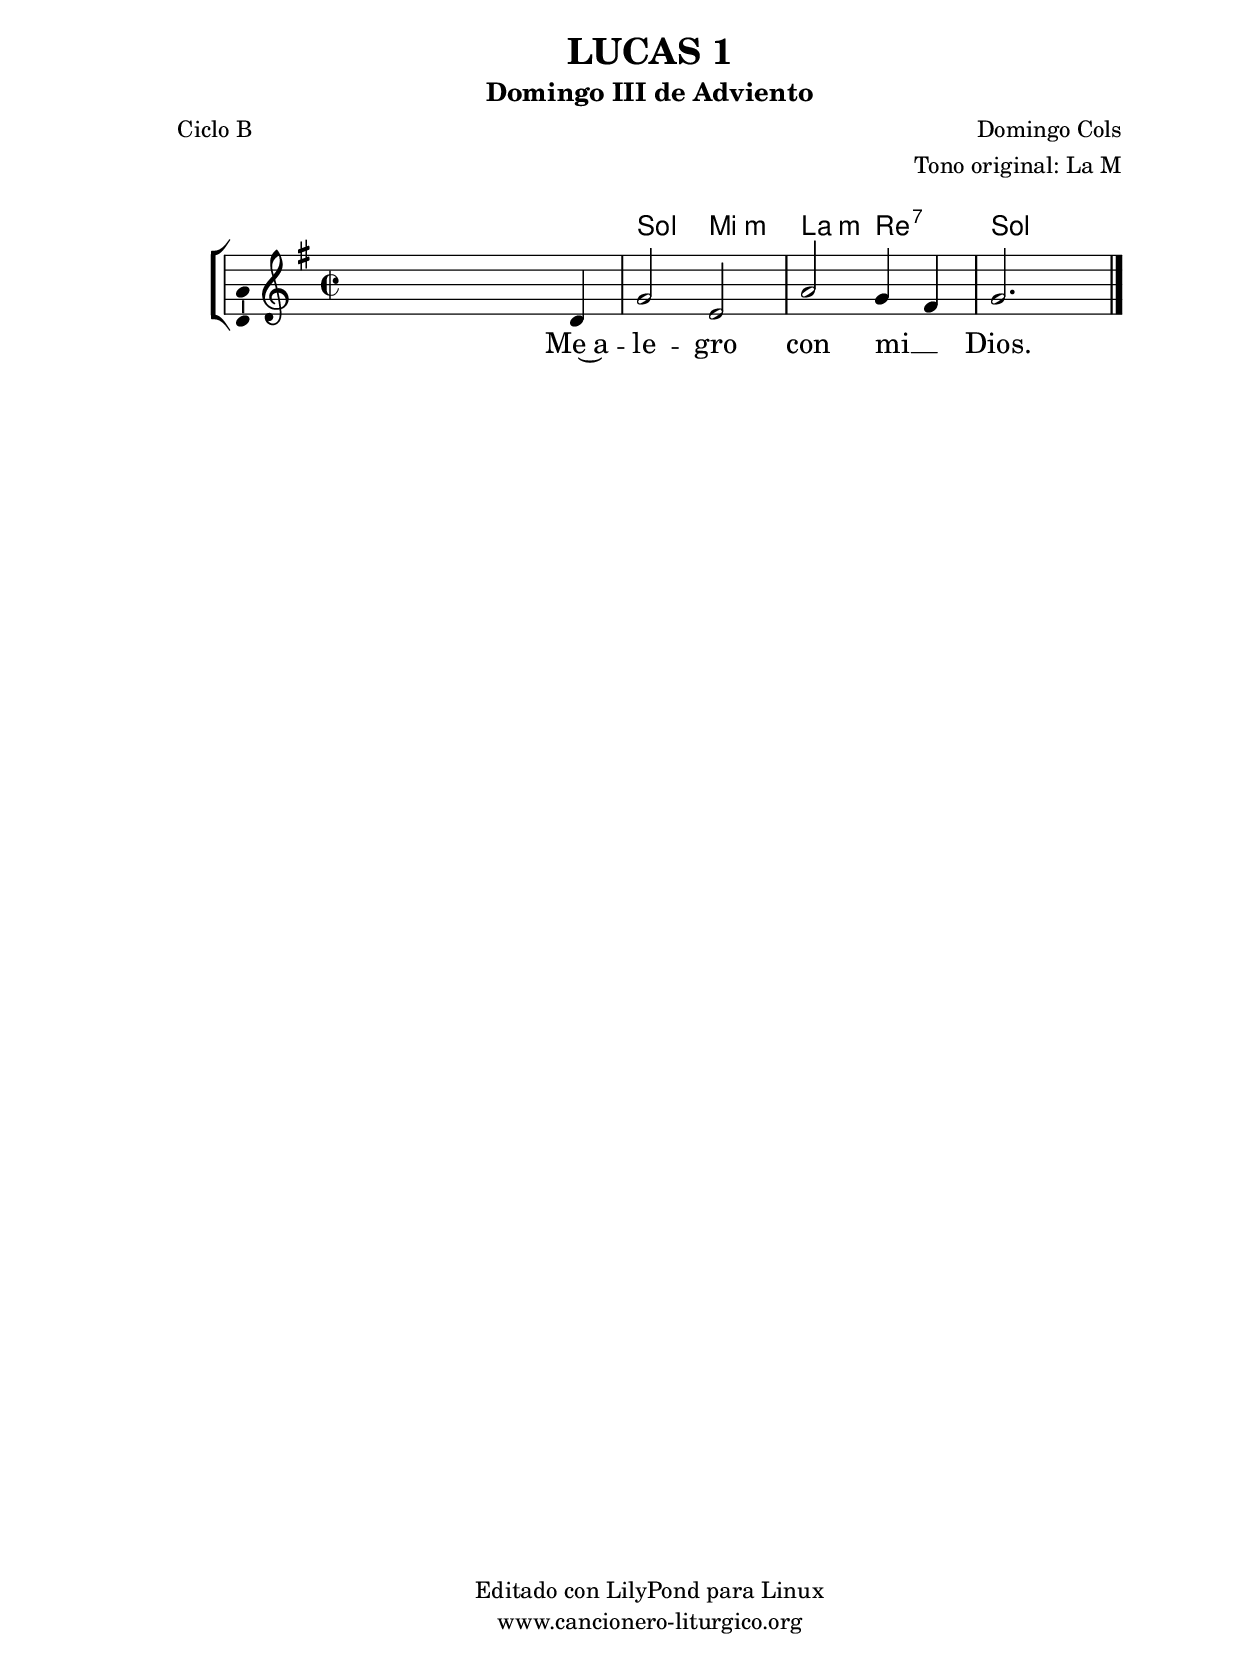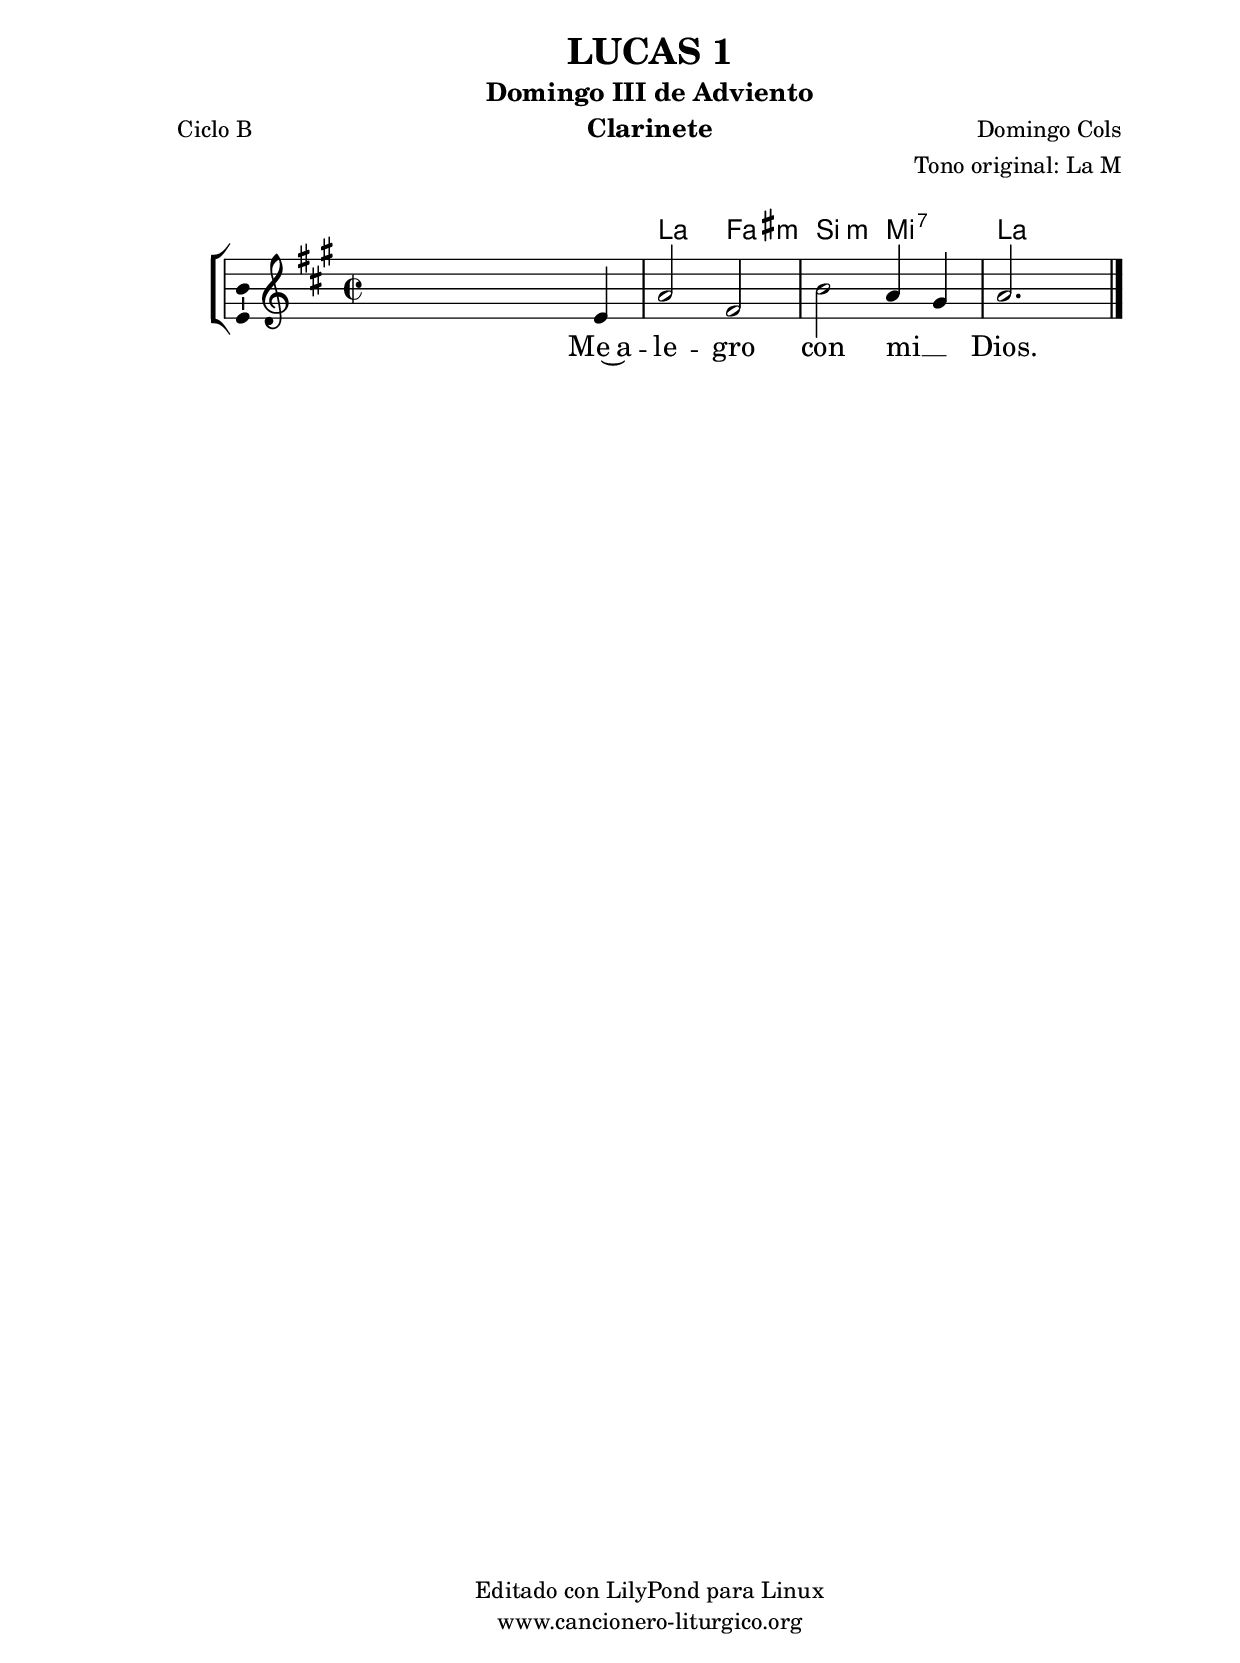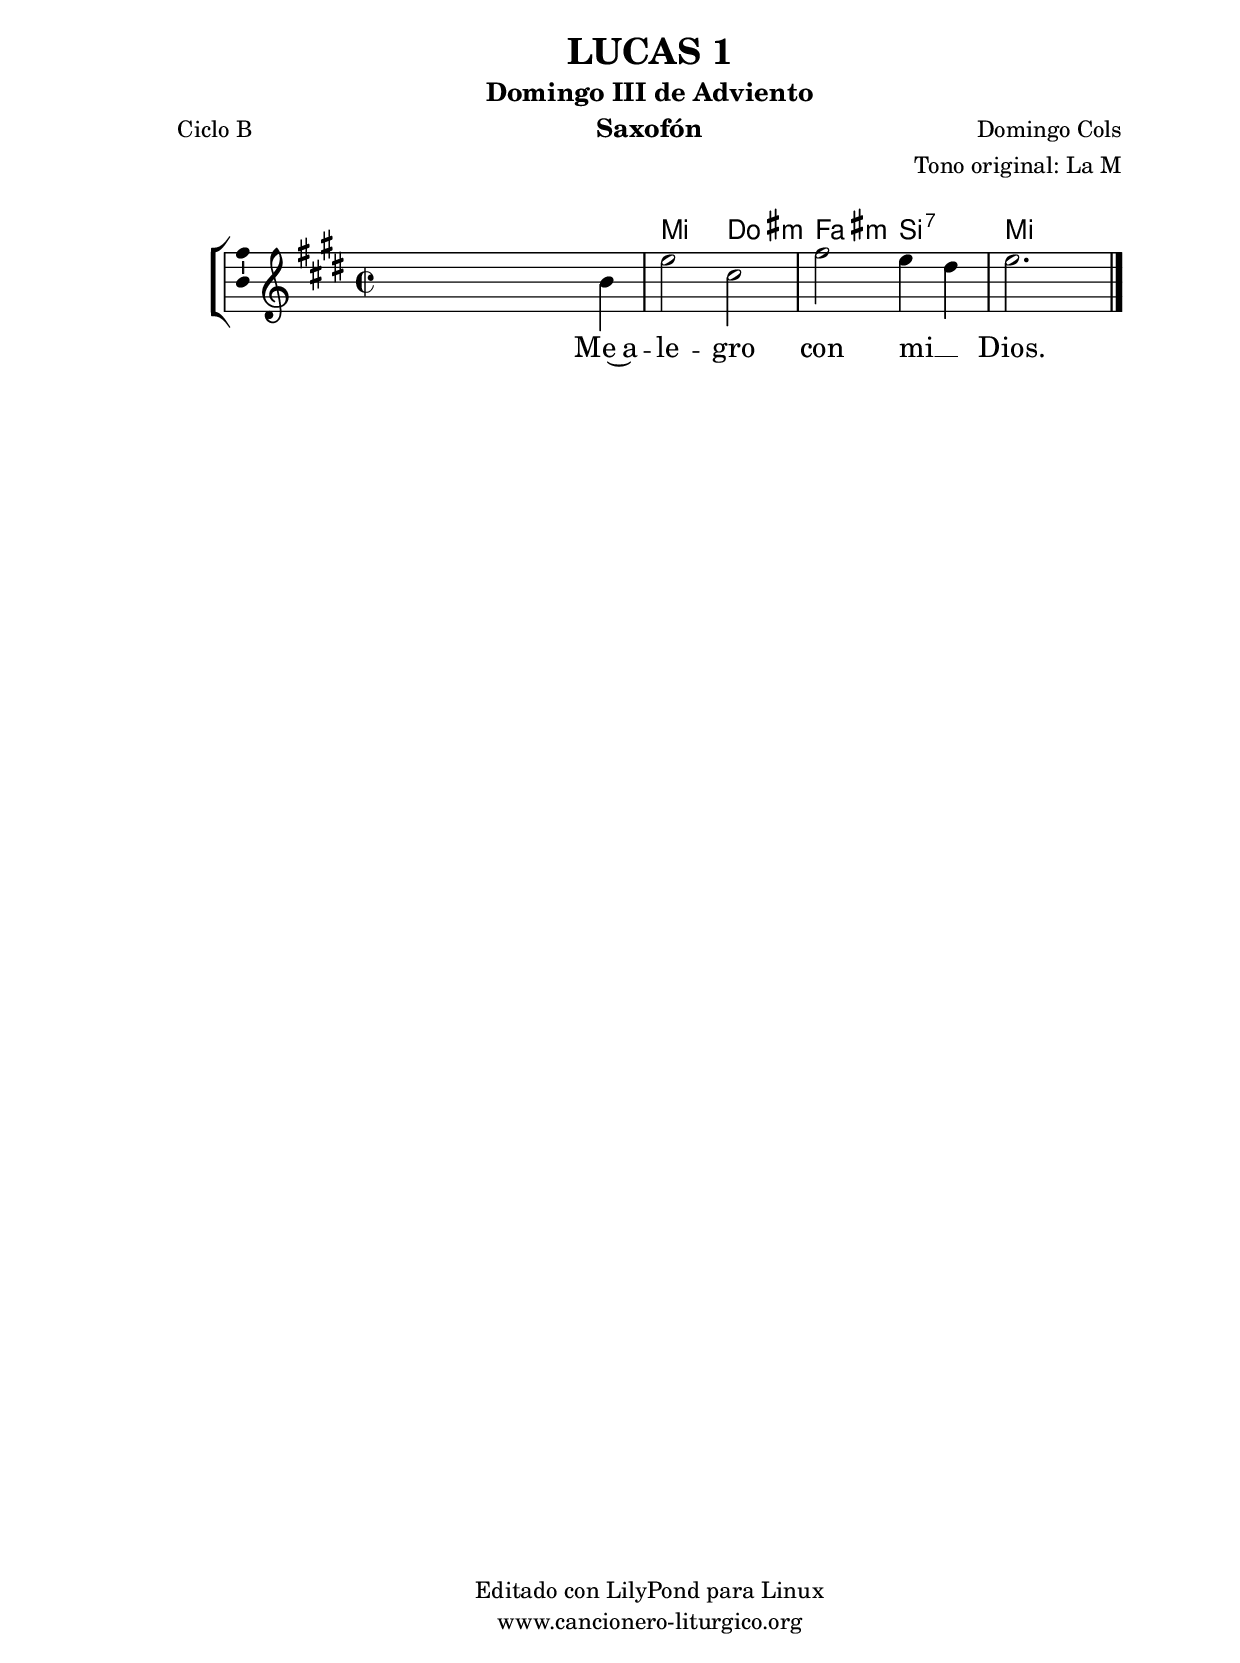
%
%para convertir .midi en .wav:
%timidity filename.midi -Ow -o finename.wav
%
%
%Para convertir de .wav a .mp3:
%lame -h -m j filename.wav
%
%
%para escuchar el midi:
%timidity nombrefichero.midi
%


%versión de lilypond para la que se ha escrito esta partitura:
\version "2.16.0"

	%Tamaño papel
	#(set-default-paper-size "a4")
	%Tamaño partitura
	#(set-global-staff-size 20)
	%No responde al pulsar sobre una nota
	#(ly:set-option 'point-and-click #f)

%parámetros del encabezamiento:
\header {
	title = "LUCAS 1"
	subtitle = "Domingo III de Adviento"
	composer = "Domingo Cols"
	poet = "Ciclo B"
	meter = ""
	arranger = "Tono original: La M"
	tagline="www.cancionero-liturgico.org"
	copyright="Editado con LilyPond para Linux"
	tiempo = "Adviento"
	usos = "Salmo"
	letra = "Me alegro con mi Dios."
	}

%parámetros asociados al papel:
\paper  {
	oddHeaderMarkup = \markup {\fill-line { \on-the-fly #not-first-page \fromproperty #'header:title \on-the-fly #not-first-page \fromproperty #'header:composer }}
	evenHeaderMarkup = \markup {\fill-line { \fromproperty #'header:composer \fromproperty #'header:title }}
	#(set-paper-size "a4")
	print-page-number = ##f
	first-page-number = 1
	print-first-page-number = ##f
%	head-separation = 3.0 \cm
	top-margin = 2.0 \cm
	bottom-margin = 0.5\cm
%%%	bottom-margin = -1.0\cm
	left-margin = 3.0 \cm
	line-width = 16.0 \cm 
	indent = 8\mm
	interscoreline = 2.\mm
	between-system-space = 15\mm
%	para que las partituras no llenen la hoja:
	ragged-bottom = ##t
%	idem para la última hoja:
	ragged-last-bottom = ##f
%	para que las partituras llenen el ancho del papel:
	ragged-last = ##f
	after-title-space = 2.5 \cm
%page-count=1
%system-count=2

	%Flexible Vertical Spacing
%	markup-markup-spacing =
%	#'((basic-distance . 15) (minimum-distance . 15) (padding . 3))
	markup-system-spacing =
	#'((basic-distance . 15) (minimum-distance . 15) (padding . 3))
	system-system-spacing =
	#'((basic-distance . 15) (minimum-distance . 15) (padding . 3))
	score-system-spacing =
	#'((basic-distance . 15) (minimum-distance . 15) (padding . 5))
%	top-system-spacing = % header
%	#'((basic-distance . 8) (minimum-distance . 0) (padding . 3))
%	top-markup-spacing =
%	#'((basic-distance . 20) (minimum-distance . 20) (padding . 3))
	last-bottom-spacing = % footer
	#'((basic-distance . 5) (minimum-distance . 5) (padding . 3))
%	score-markup-spacing =
%	#'((basic-distance . 16) (minimum-distance . 13) (padding . 3))

	}


%parámetros que afectan a toda la partitura:
global =  {
	%clave de sol (G):
	\clef G
	%armadura:
	\transpose a g
	\key a \major
	\tempo 4=120
	\set Score.tempoHideNote = ##t
	}


acordes = {
	\italianChords
	\chordmode {
	\transpose a g
{

s1 a2 fis:m b:m e:7 a1

	}
	}
}

melodia = 
	\transpose a g
{
	\relative c'{
	\time 2/2

s2 s4 e4
a2 fis
b2 a4 gis
a2. s4

\bar "|."
}
}

texto = \lyricmode {
Me~a -- le -- gro con mi __ _ Dios.
	}


acordesStaff = \context ChordNames = acordesStaff <<
	\set chordChanges = ##t
	\acordes
	>>


vozStaff = \context Voice = vozStaff
\with {\consists "Ambitus_engraver"}
<<
%	\set Staff.instrumentName = ""
%	\set Staff.shortInstrumentName = ""
%	\set Staff.midiInstrument = #"clarinet"
%	\set Staff.midiInstrument = #"cello"
%	\set Staff.midiInstrument = #"flute"
	\set Staff.midiInstrument = #"electric guitar (jazz)"
%	\set Staff.midiInstrument = #"english horn"
%	\set Staff.midiInstrument = #"violin"
%	\set Staff.midiInstrument = #"glockenspiel"
	\set Staff.midiMinimumVolume = #0.7
	\set Staff.midiMaximumVolume = #0.9
	\global
	\melodia
	>>


textoStaff = \context Lyrics = textoStaff <<
	\lyricsto vozStaff \texto
	>>

\book {
	\score {
		\context ChoirStaff {
			\override StaffGroup.SystemStartBracket #'collapse-height = #1
			\override Score.SystemStartBar #'collapse-height = #1
			<<
			\acordesStaff
			\vozStaff
			\textoStaff
			>>
			}
		\layout {
	    		\context {
				\Lyrics
				\override LyricText #'font-size = #2
				}
	   		 \context {
				\Score
				%fontSize = #3
				\override StaffSymbol #'staff-space = #(magstep +3)
				%\override Beam #'thickness = #0.55
				%\override SpacingSpanner #'spacing-increment = #1.0
				%\override Slur #'height-limit = #1.5
				}
			}
		}
	\score {
		\unfoldRepeats
		\context ChoirStaff {
			<<
			\acordesStaff
			\vozStaff
			>>
			}
		\midi {
	  		\context {
	  			\Score
				tempoWholesPerMinute = #(ly:make-moment 70 4)
				}
			}
		}
	}

%Partitura para clarinete
#(define output-suffix "C")
\book {
	\header{
		instrument = "Clarinete"
		}
	\score {
		\context ChoirStaff {
			\override StaffGroup.SystemStartBracket #'collapse-height = #1
			\override Score.SystemStartBar #'collapse-height = #1
\transpose c d
			<<
			\acordesStaff
			\vozStaff
			\textoStaff
			>>
			}
		\layout {
	    		\context {
				\Lyrics
				\override LyricText #'font-size = #2
				}
	   		 \context {
				\Score
				%fontSize = #3
				\override StaffSymbol #'staff-space = #(magstep +3)
				%\override Beam #'thickness = #0.55
				%\override SpacingSpanner #'spacing-increment = #1.0
				%\override Slur #'height-limit = #1.5
				}
			}
		}
	}

%Partitura para saxofón
#(define output-suffix "S")
\book {
	\header{
		instrument = "Saxofón"
		}
	\score {
		\context ChoirStaff {
			\override StaffGroup.SystemStartBracket #'collapse-height = #1
			\override Score.SystemStartBar #'collapse-height = #1
\transpose c a
			<<
			\acordesStaff
			\vozStaff
			\textoStaff
			>>
			}
		\layout {
	    		\context {
				\Lyrics
				\override LyricText #'font-size = #2
				}
	   		 \context {
				\Score
				%fontSize = #3
				\override StaffSymbol #'staff-space = #(magstep +3)
				%\override Beam #'thickness = #0.55
				%\override SpacingSpanner #'spacing-increment = #1.0
				%\override Slur #'height-limit = #1.5
				}
			}
		}
	}

